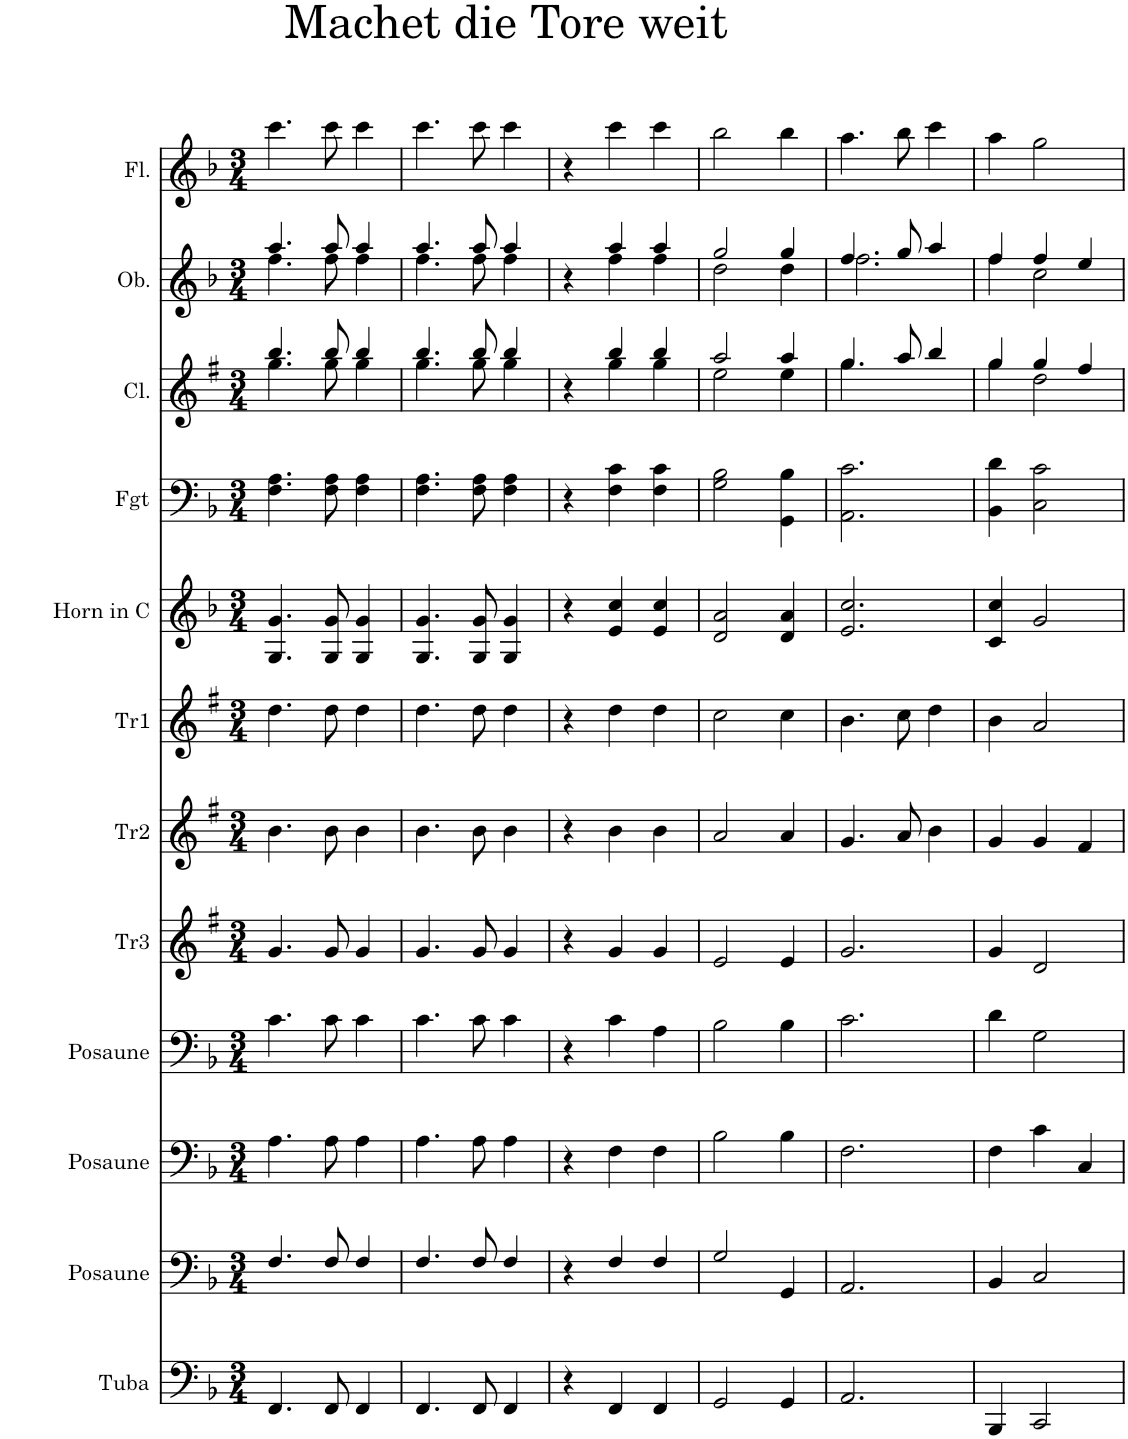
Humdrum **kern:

**kern	**kern	**kern	**kern	**kern	**kern	**kern	**kern	**kern	**kern	**kern	**kern
*part12	*part11	*part10	*part9	*part8	*part7	*part6	*part5	*part4	*part3	*part2	*part1
*staff12	*staff11	*staff10	*staff9	*staff8	*staff7	*staff6	*staff5	*staff4	*staff3	*staff2	*staff1
*I"Tuba	*I"Posaune	*I"Posaune	*I"Posaune	*I"Tr3	*I"Tr2	*I"Tr1	*I"Horn in C	*I"Fgt	*I"Cl.	*I"Ob.	*I"Fl.
*I'Tba.	*I'Psn.	*I'Psn.	*I'Psn.	*	*	*	*	*I'Fgt.	*	*I'Ob.	*I'Fl.
*clefF4	*clefF4	*clefF4	*clefF4	*clefG2	*clefG2	*clefG2	*clefG2	*clefF4	*clefG2	*clefG2	*clefG2
*	*	*	*	*Trd1c2	*Trd1c2	*Trd1c2	*Trd7c12	*	*Trd1c2	*	*
*k[b-]	*k[b-]	*k[b-]	*k[b-]	*k[f#]	*k[f#]	*k[f#]	*k[b-]	*k[b-]	*k[f#]	*k[b-]	*k[b-]
*M3/4	*M3/4	*M3/4	*M3/4	*M3/4	*M3/4	*M3/4	*M3/4	*M3/4	*M3/4	*M3/4	*M3/4
=1	=1	=1	=1	=1	=1	=1	=1	=1	=1	=1	=1
*	*	*	*	*	*	*	*	*	*^	*^	*
!	!	!	!	!	!	!	!	!	!	!	!	!	!LO:TX:a:t=Machet die Tore weit
4.FF/	4.F/	4.A\	4.c\	4.g/	4.b\	4.dd\	4.G/ 4.g/	4.F\ 4.A\	4.bb/	4.gg\	4.aa/	4.ff\	4.ccc\
8FF/	8F/	8A\	8c\	8g/	8b\	8dd\	8G/ 8g/	8F\ 8A\	8bb/	8gg\	8aa/	8ff\	8ccc\
4FF/	4F/	4A\	4c\	4g/	4b\	4dd\	4G/ 4g/	4F\ 4A\	4bb/	4gg\	4aa/	4ff\	4ccc\
=2	=2	=2	=2	=2	=2	=2	=2	=2	=2	=2	=2	=2	=2
4.FF/	4.F/	4.A\	4.c\	4.g/	4.b\	4.dd\	4.G/ 4.g/	4.F\ 4.A\	4.bb/	4.gg\	4.aa/	4.ff\	4.ccc\
8FF/	8F/	8A\	8c\	8g/	8b\	8dd\	8G/ 8g/	8F\ 8A\	8bb/	8gg\	8aa/	8ff\	8ccc\
4FF/	4F/	4A\	4c\	4g/	4b\	4dd\	4G/ 4g/	4F\ 4A\	4bb/	4gg\	4aa/	4ff\	4ccc\
=3	=3	=3	=3	=3	=3	=3	=3	=3	=3	=3	=3	=3	=3
4r	4r	4r	4r	4r	4r	4r	4r	4r	4r	4ryy	4r	4ryy	4r
4FF/	4F/	4F\	4c\	4g/	4b\	4dd\	4e/ 4cc/	4F\ 4c\	4gg\	4bb/	4ff\	4aa/	4ccc\
4FF/	4F/	4F\	4A\	4g/	4b\	4dd\	4e/ 4cc/	4F\ 4c\	4gg\	4bb/	4ff\	4aa/	4ccc\
=4	=4	=4	=4	=4	=4	=4	=4	=4	=4	=4	=4	=4	=4
2GG/	2G/	2B-\	2B-\	2e/	2a/	2cc\	2d/ 2a/	2G\ 2B-\	2aa/	2ee\	2gg/	2dd\	2bb-\
4GG/	4GG/	4B-\	4B-\	4e/	4a/	4cc\	4d/ 4a/	4GG\ 4B-\	4aa/	4ee\	4gg/	4dd\	4bb-\
=5	=5	=5	=5	=5	=5	=5	=5	=5	=5	=5	=5	=5	=5
2.AA/	2.AA/	2.F\	2.c\	2.g/	4.g/	4.b\	2.e/ 2.cc/	2.AA\ 2.c\	4.gg/	4.gg\	4.ff/	2.ff\	4.aa\
.	.	.	.	.	8a/	8cc\	.	.	8aa/	4.ryy	8gg/	.	8bb-\
.	.	.	.	.	4b\	4dd\	.	.	4bb/	.	4aa/	.	4ccc\
=6	=6	=6	=6	=6	=6	=6	=6	=6	=6	=6	=6	=6	=6
4BBB-/	4BB-/	4F\	4d\	4g/	4g/	4b\	4c/ 4cc/	4BB-\ 4d\	4gg/	4gg\	4ff/	4ff\	4aa\
2CC/	2C/	4c\	2G\	2d/	4g/	2a/	2g/	2C\ 2c\	4gg/	2dd\	4ff/	2cc\	2gg\
.	.	4C/	.	.	4f#/	.	.	.	4ff#/	.	4ee/	.	.
*	*	*	*	*	*	*	*	*	*v	*v	*	*	*
*	*	*	*	*	*	*	*	*	*	*v	*v	*
=	=	=	=	=	=	=	=	=	=	=	=
*-	*-	*-	*-	*-	*-	*-	*-	*-	*-	*-	*-
